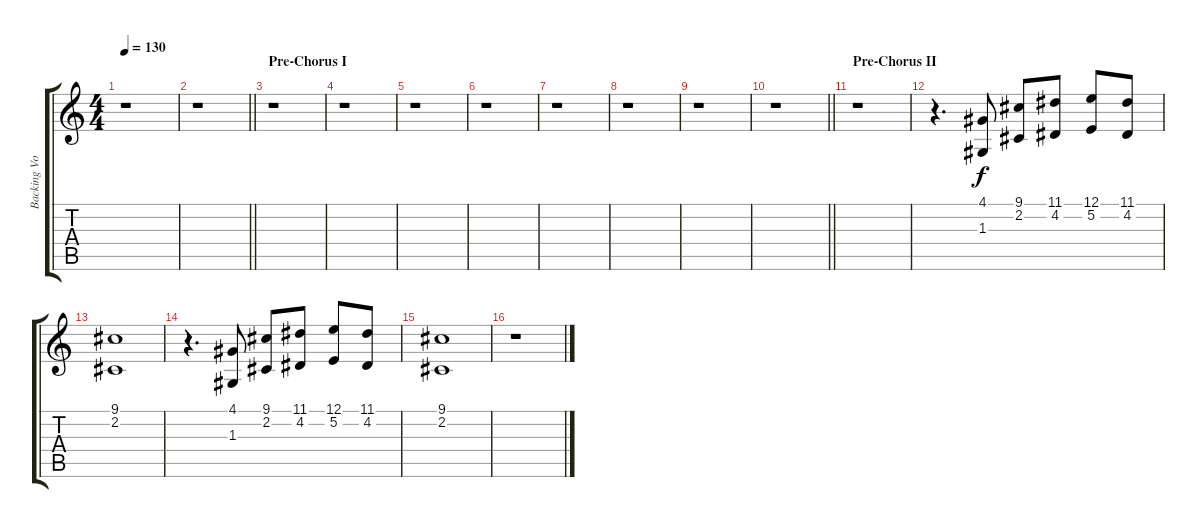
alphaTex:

\track ("Backing Vocal" "Backing Vo") {instrument choiraahs}
\staff {score tabs}
\tuning (E4 B3 G3 D3 A2 E2) {hide}
\ts (4 4)
\tempo 130
\clef g2
\ks c
r.1{dy f} |
\barLineRight lightlight
r.1 |
\section ("" "Pre-Chorus I")
r.1 |
r.1 |
r.1 |
r.1 |
r.1 |
r.1 |
r.1 |
\barLineRight lightlight
r.1 |
\section ("" "Pre-Chorus II")
r.1 |
r.4{d} (4.1 1.3).8 (9.1 2.2).8 (11.1 4.2).8 (12.1 5.2).8 (11.1 4.2).8 |
(9.1 2.2).1 |
r.4{d} (4.1 1.3).8 (9.1 2.2).8 (11.1 4.2).8 (12.1 5.2).8 (11.1 4.2).8 |
(9.1 2.2).1 |
r.1
